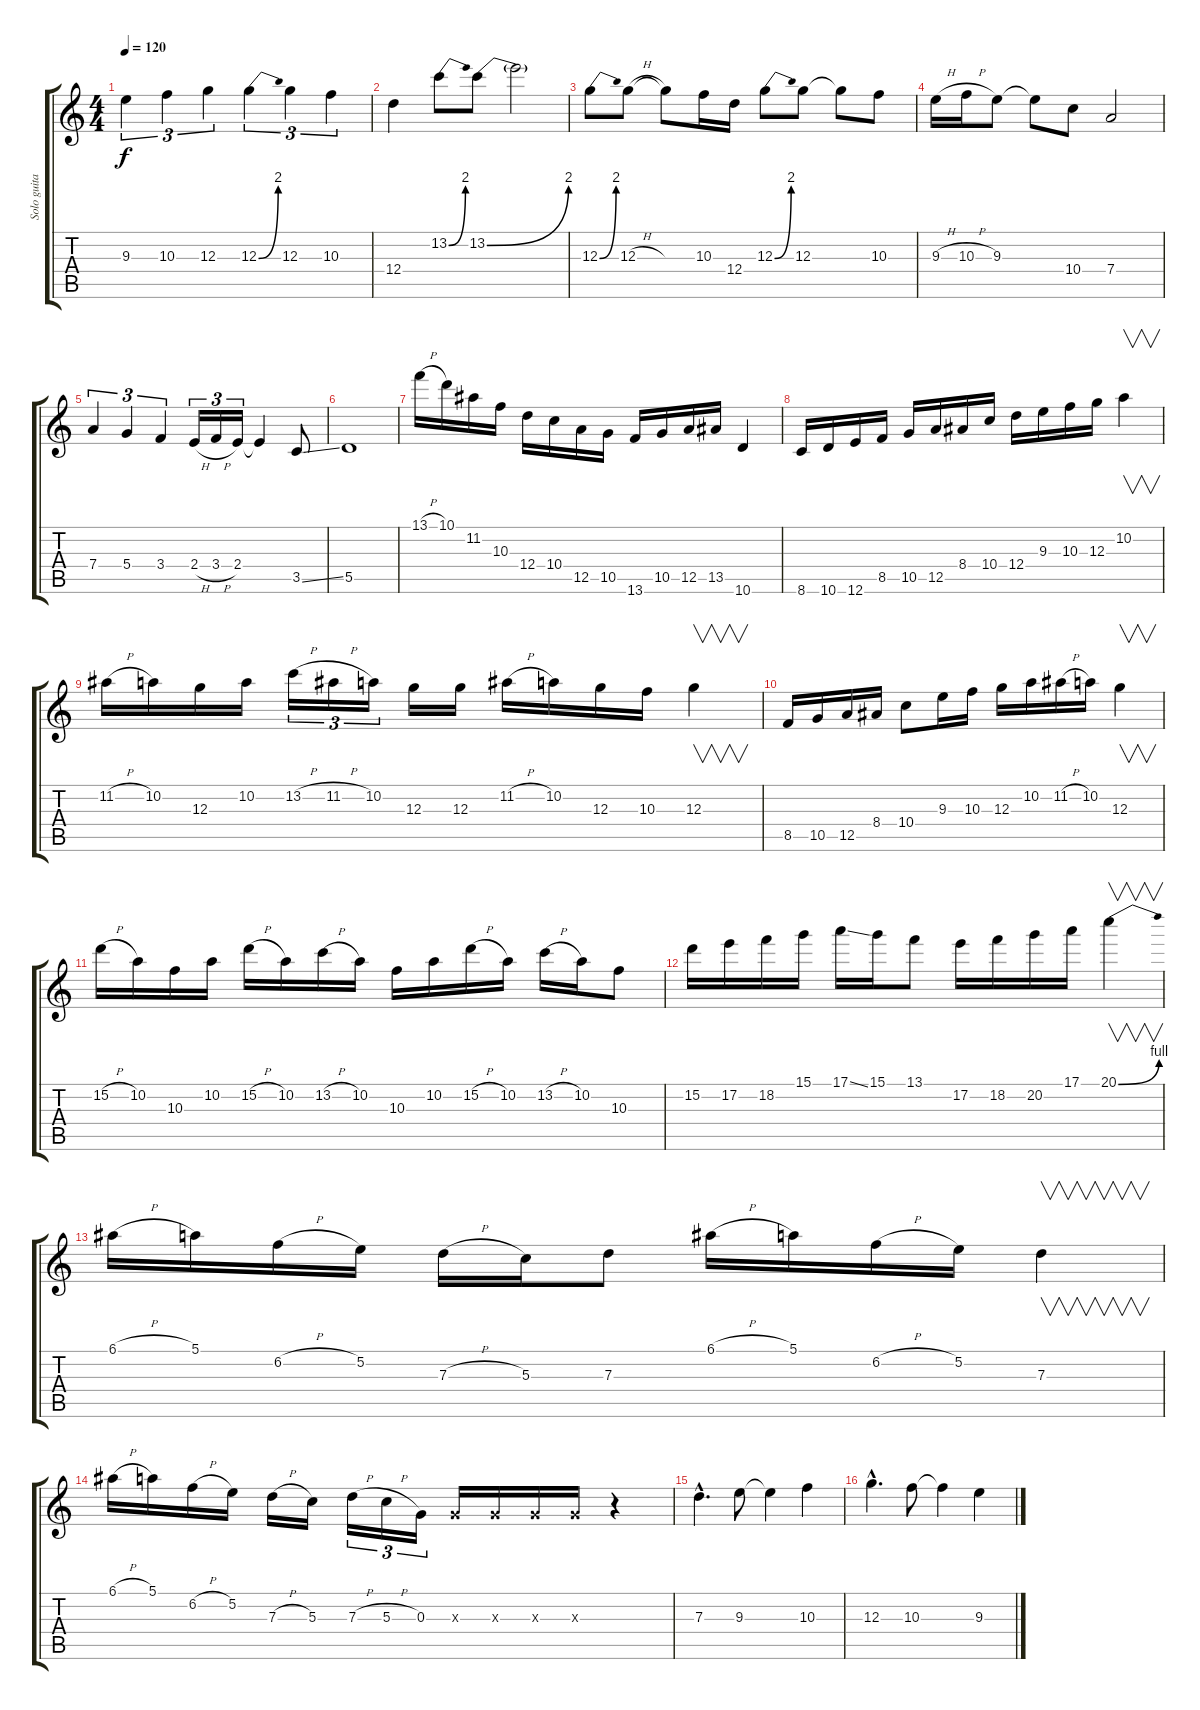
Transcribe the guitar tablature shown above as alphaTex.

\track ("Solo guitar" "Solo guita") {instrument distortionguitar}
\staff {score tabs}
\tuning (E4 B3 G3 D3 A2 E2) {hide}
\ts (4 4)
\tempo 120
\clef g2
\ks c
9.3.4{tu (3 2) dy f} 10.3.4{tu (3 2)} 12.3.4{tu (3 2)} 12.3{be (bend 0 0 60 8)}.4{tu (3 2)} 12.3.4{tu (3 2)} 10.3.4{tu (3 2)} |
12.4.4 13.2{be (bend 0 0 60 8)}.8 13.2{be (bend 0 0 60 8)}.8 13.2{t}.2 |
12.3{be (bend 0 0 60 8)}.8 12.3{h}.8 12.3{t}.8 10.3.16 12.4.16 12.3{be (bend 0 0 60 8)}.8 12.3.8 12.3{t}.8 10.3.8 |
9.3{h}.16 10.3{h}.16 9.3.8 9.3{t}.8 10.4.8 7.4.2 |
7.4.4{tu (3 2)} 5.4.4{tu (3 2)} 3.4.4{tu (3 2)} 2.4{h}.16{tu (3 2)} 3.4{h}.16{tu (3 2)} 2.4.16{tu (3 2)} 2.4{t}.4 3.5{ss}.8 |
5.5.1 |
13.1{h}.16 10.1.16 11.2.16 10.3.16 12.4.16 10.4.16 12.5.16 10.5.16 13.6.16 10.5.16 12.5.16 13.5.16 10.6.4 |
8.6.16 10.6.16 12.6.16 8.5.16 10.5.16 12.5.16 8.4.16 10.4.16 12.4.16 9.3.16 10.3.16 12.3.16 10.2.4{v} |
11.2{h}.16 10.2.16 12.3.16 10.2.16 13.2{h}.16{tu (3 2)} 11.2{h}.16{tu (3 2)} 10.2.16{tu (3 2)} 12.3.16 12.3.16 11.2{h}.16 10.2.16 12.3.16 10.3.16 12.3.4{v} |
8.5.16 10.5.16 12.5.16 8.4.16 10.4.8 9.3.16 10.3.16 12.3.16 10.2.16 11.2{h}.16 10.2.16 12.3.4{v} |
15.2{h}.16 10.2.16 10.3.16 10.2.16 15.2{h}.16 10.2.16 13.2{h}.16 10.2.16 10.3.16 10.2.16 15.2{h}.16 10.2.16 13.2{h}.16 10.2.16 10.3.8 |
15.2.16 17.2.16 18.2.16 15.1.16 17.1{ss}.16 15.1.16 13.1.8 17.2.16 18.2.16 20.2.16 17.1.16 20.1{be (bend 0 0 60 4)}.4{v} |
6.1{h}.16 5.1.16 6.2{h}.16 5.2.16 7.3{h}.16 5.3.16 7.3.8 6.1{h}.16 5.1.16 6.2{h}.16 5.2.16 7.3.4{v} |
6.1{h}.16 5.1.16 6.2{h}.16 5.2.16 7.3{h}.16 5.3.16 7.3{h}.16{tu (3 2)} 5.3{h}.16{tu (3 2)} 0.3.16{tu (3 2)} 0.3{x}.16 0.3{x}.16 0.3{x}.16 0.3{x}.16 r.4 |
7.3{hac}.4{d} 9.3.8 9.3{t}.4 10.3.4 |
12.3{hac}.4{d} 10.3.8 10.3{t}.4 9.3.4
